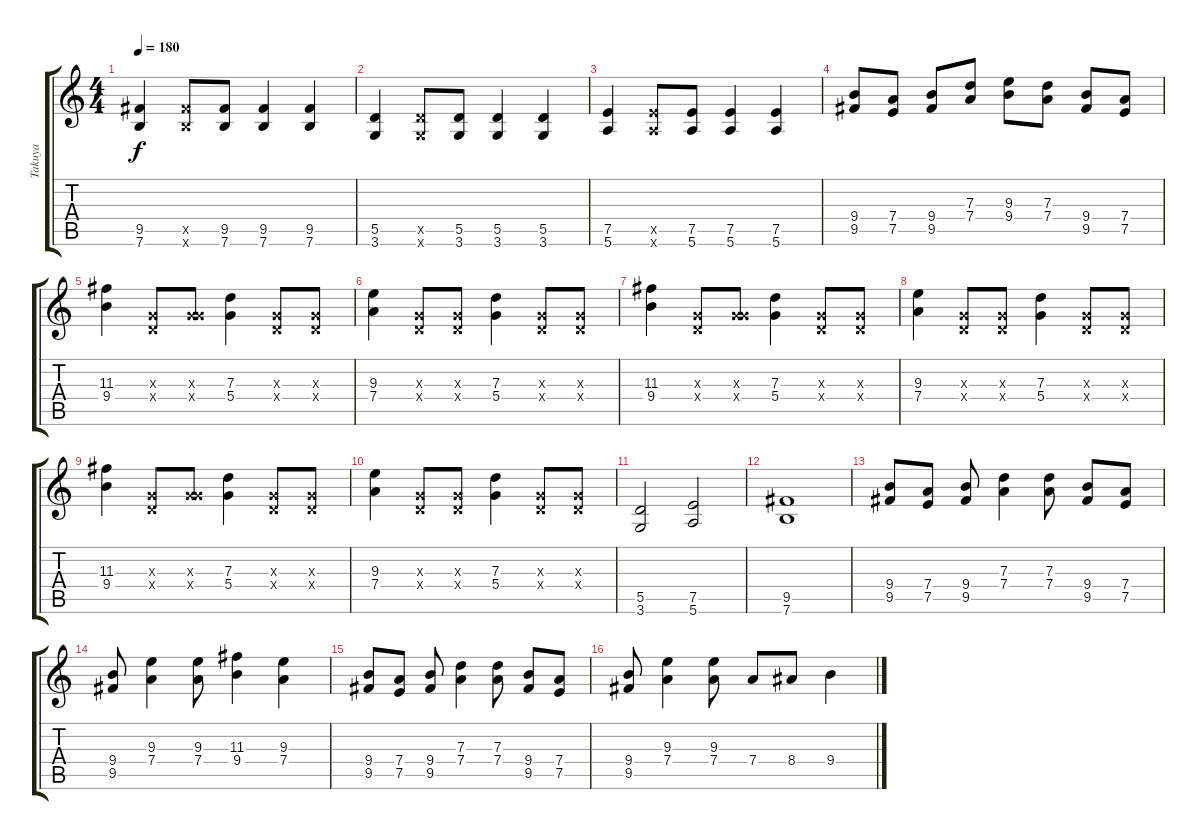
\track ("Takuya" "Takuya") {instrument overdrivenguitar}
\staff {score tabs}
\tuning (E4 B3 G3 D3 A2 E2) {hide}
\ts (4 4)
\tempo 180
\clef g2
\ks c
(9.5 7.6).4{dy f} (9.5{x} 7.6{x}).8 (9.5 7.6).8 (9.5 7.6).4 (9.5 7.6).4 |
(5.5 3.6).4 (5.5{x} 3.6{x}).8 (5.5 3.6).8 (5.5 3.6).4 (5.5 3.6).4 |
(7.5 5.6).4 (7.5{x} 5.6{x}).8 (7.5 5.6).8 (7.5 5.6).4 (7.5 5.6).4 |
(9.4 9.5).8 (7.4 7.5).8 (9.4 9.5).8 (7.3 7.4).8 (9.3 9.4).8 (7.3 7.4).8 (9.4 9.5).8 (7.4 7.5).8 |
(11.3 9.4).4 (0.3{x} 0.4{x}).8 (0.3{x} 5.4{x}).8 (7.3 5.4).4 (0.3{x} 0.4{x}).8 (0.3{x} 0.4{x}).8 |
(9.3 7.4).4 (0.3{x} 0.4{x}).8 (0.3{x} 0.4{x}).8 (7.3 5.4).4 (0.3{x} 0.4{x}).8 (0.3{x} 0.4{x}).8 |
(11.3 9.4).4 (0.3{x} 0.4{x}).8 (0.3{x} 5.4{x}).8 (7.3 5.4).4 (0.3{x} 0.4{x}).8 (0.3{x} 0.4{x}).8 |
(9.3 7.4).4 (0.3{x} 0.4{x}).8 (0.3{x} 0.4{x}).8 (7.3 5.4).4 (0.3{x} 0.4{x}).8 (0.3{x} 0.4{x}).8 |
(11.3 9.4).4 (0.3{x} 0.4{x}).8 (0.3{x} 5.4{x}).8 (7.3 5.4).4 (0.3{x} 0.4{x}).8 (0.3{x} 0.4{x}).8 |
(9.3 7.4).4 (0.3{x} 0.4{x}).8 (0.3{x} 0.4{x}).8 (7.3 5.4).4 (0.3{x} 0.4{x}).8 (0.3{x} 0.4{x}).8 |
(5.5 3.6).2 (7.5 5.6).2 |
(9.5 7.6).1 |
(9.4 9.5).8 (7.4 7.5).8 (9.4 9.5).8 (7.3 7.4).4 (7.3 7.4).8 (9.4 9.5).8 (7.4 7.5).8 |
(9.4 9.5).8 (9.3 7.4).4 (9.3 7.4).8 (11.3 9.4).4 (9.3 7.4).4 |
(9.4 9.5).8 (7.4 7.5).8 (9.4 9.5).8 (7.3 7.4).4 (7.3 7.4).8 (9.4 9.5).8 (7.4 7.5).8 |
(9.4 9.5).8 (9.3 7.4).4 (9.3 7.4).8 7.4.8 8.4.8 9.4.4
